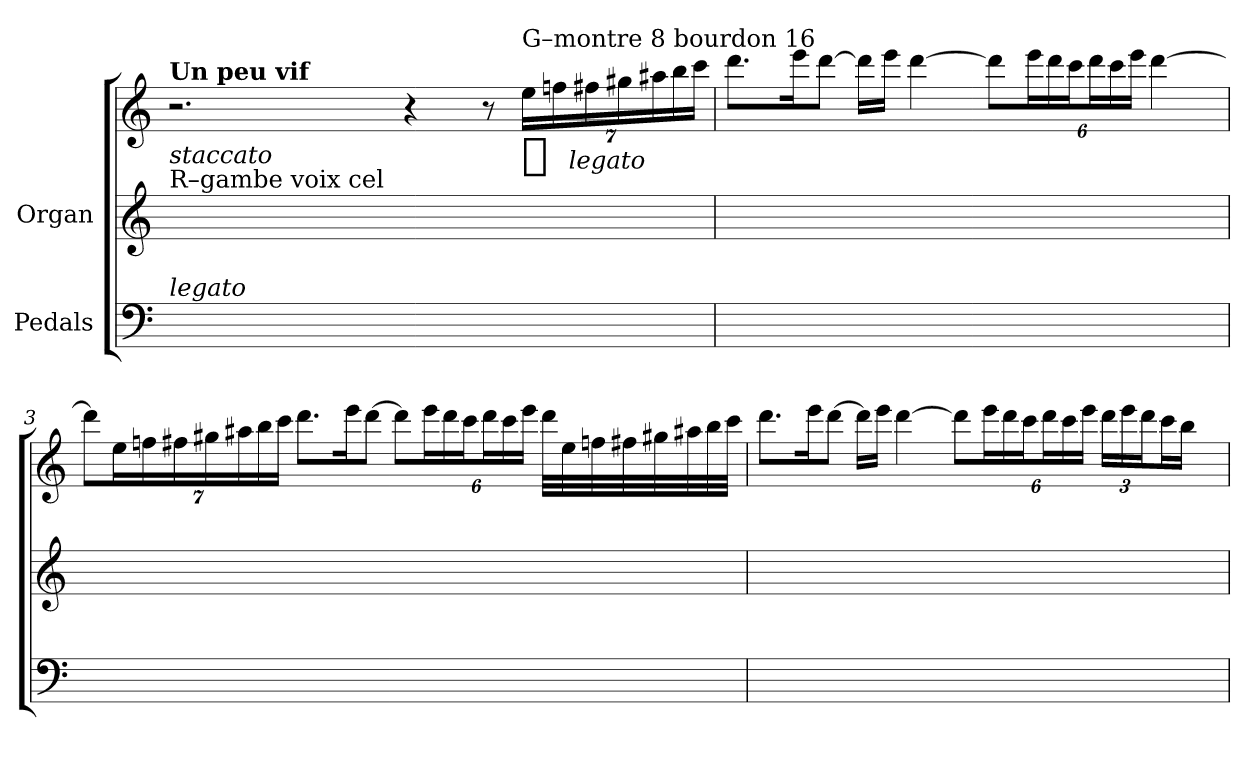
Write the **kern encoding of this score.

**kern	**kern	**kern	**dynam
*part2	*part1	*part1	*part1
*staff3	*staff2	*staff1	*staff1/2
*I"Pedals	*I"Organ	*	*
*clefF4	*clefG2	*clefG2	*
*k[]	*k[]	*k[]	*
*C:	*C:	*C:	*
=1	=1	=1	=1
!	!	!LO:TX:a:B:t=Un peu vif	!
!	!LO:TX:a:t=R–gambe voix cel	!	!
!	!LO:TX:a:i:t=staccato	!	!
!LO:TX:a:i:t=legato	!	!	!
4.ryy	8ryy	2.r	.
.	8ryy	.	.
.	8ryy	.	.
4.ryy	8ryy	.	.
.	8ryy	.	.
.	8ryy	.	.
4ryy	8ryy	4r	.
.	8ryy	.	.
4ryy	8ryy	8r	.
!	!	!LO:TX:a:t=G–montre 8 bourdon 16	!
!	!	!	!LO:DY:t=%s legato
.	8ryy	28eeLL	f
.	.	28ffn	.
.	.	28ff#X	.
.	.	28gg#X	.
8ryy	8ryy	.	.
.	.	28aa#X	.
.	.	28bb	.
.	.	28cccJJ	.
=2	=2	=2	=2
4ryy	8ryy	8.dddL	.
.	8ryy	.	.
.	.	16eeeK	.
8ryy	8ryy	[8dddJ	.
4.ryy	8ryy	16dddLL]	.
.	.	16eeeJJ	.
.	8ryy	[4ddd	.
.	8ryy	.	.
4ryy	8ryy	8dddL]	.
.	8ryy	24eeeL	.
.	.	24ddd	.
.	.	24cccJ	.
4ryy	8ryy	24dddL	.
.	.	24ccc	.
.	.	24eeeJJ	.
.	8ryy	[4ddd	.
8ryy	8ryy	.	.
=3	=3	=3	=3
4.ryy	8ryy	8dddL]	.
.	8ryy	28eeL	.
.	.	28ffn	.
.	.	28ff#X	.
.	.	28gg#X	.
.	8ryy	.	.
.	.	28aa#X	.
.	.	28bb	.
.	.	28cccJJ	.
4ryy	8ryy	8.dddL	.
.	8ryy	.	.
.	.	16eeeK	.
8ryy	8ryy	[8dddJ	.
4ryy	8ryy	8dddL]	.
.	8ryy	24eeeL	.
.	.	24ddd	.
.	.	24cccJ	.
8ryy	8ryy	24dddL	.
.	.	24ccc	.
.	.	24eeeJJ	.
8ryy	8ryy	32dddLLL	.
.	.	32ee	.
.	.	32ffn	.
.	.	32ff#X	.
8ryy	8ryy	32gg#X	.
.	.	32aa#X	.
.	.	32bb	.
.	.	32cccJJJ	.
=4	=4	=4	=4
8ryy	8ryy	8.dddL	.
4.ryy	8ryy	.	.
.	.	16eeeK	.
.	8ryy	[8dddJ	.
.	8ryy	16dddLL]	.
.	.	16eeeJJ	.
8ryy	8ryy	[4ddd	.
8ryy	8ryy	.	.
8ryy	8ryy	8dddL]	.
4ryy	8ryy	24eeeL	.
.	.	24ddd	.
.	.	24cccJ	.
.	8ryy	24dddL	.
.	.	24ccc	.
.	.	24eeeJJ	.
8ryy	8ryy	24dddLL	.
.	.	24eee	.
.	.	24dddJ	.
8ryy	8ryy	16cccL	.
.	.	16bbJJ	.
8ryy	8ryy	8ryy	.
=	=	=	=
*-	*-	*-	*-
